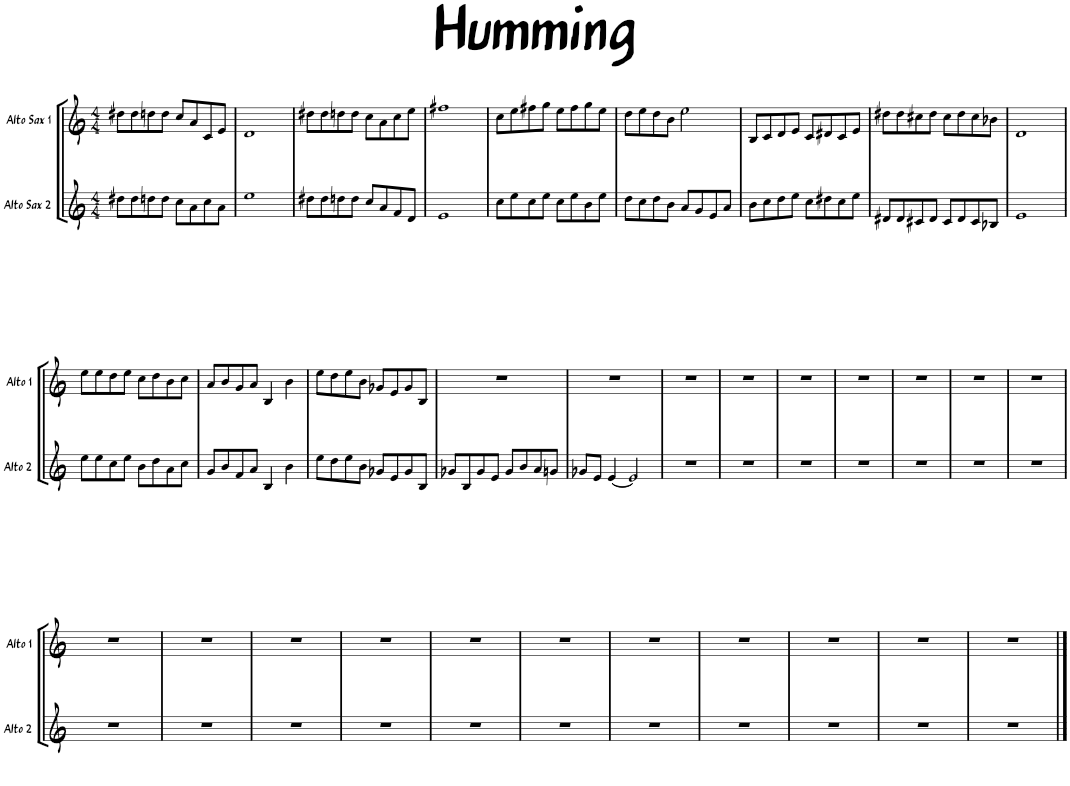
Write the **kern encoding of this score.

**kern	**kern
*part2	*part1
*staff2	*staff1
*I"Alto Sax 2	*I"Alto Sax 1
*I'Alto 2	*I'Alto 1
*clefG2	*clefG2
*Trd5c9	*Trd5c9
*k[]	*k[]
*M4/4	*M4/4
=1	=1
8dd#X\L	8dd#X\L
8dd#\	8dd#\
8ddn\	8ddn\
8dd\J	8dd\J
8cc\L	8cc/L
8a\	8a/
8cc\	8c/
8a\J	8e/J
=2	=2
1ee	1d
=3	=3
8dd#X\L	8dd#X\L
8dd#\	8dd#\
8ddn\	8ddn\
8dd\J	8dd\J
8cc/L	8cc\L
8a/	8a\
8f/	8cc\
8d/J	8ee\J
=4	=4
1e	1ff#X
=5	=5
8cc\L	8cc\L
8ee\	8ee\
8cc\	8ff#X\
8ee\J	8gg\J
8cc\L	8ee\L
8ee\	8ff#\
8b\	8gg\
8ee\J	8ee\J
=6	=6
8dd\L	8dd\L
8cc\	8ee\
8dd\	8dd\
8b\J	8b\J
8a/L	2ee\
8g/	.
8e/	.
8a/J	.
=7	=7
8b\L	8B/L
8cc\	8c/
8dd\	8d/
8ee\J	8e/J
8cc\L	8c/L
8dd#X\	8d#X/
8cc\	8c/
8ee\J	8e/J
=8	=8
8d#X/L	8dd#X\L
8d#/	8dd#\
8c#X/	8cc#X\
8d#/J	8dd#\J
8c#/L	8cc#\L
8d#/	8dd#\
8c#/	8cc#\
8B-X/J	8b-X\J
=9	=9
1e	1d
!!LO:LB:g=z
=10	=10
8ee\L	8ee\L
8ee\	8ee\
8cc\	8dd\
8ee\J	8ee\J
8b\L	8cc\L
8dd\	8dd\
8a\	8b\
8cc\J	8cc\J
=11	=11
8g/L	8a/L
8b/	8b/
8f/	8g/
8a/J	8a/J
4B/	4B/
4b\	4b\
=12	=12
8ee\L	8ee\L
8dd\	8dd\
8ee\	8ee\
8b\J	8b\J
8g-X/L	8g-X/L
8e/	8e/
8g-/	8g-/
8B/J	8B/J
=13	=13
8g-X/L	1r
8B/	.
8g-/	.
8e/J	.
8g-/L	.
8b/	.
8a/	.
8gn/J	.
=14	=14
8g-X/L	1r
8e/J	.
[4e/	.
2e/]	.
=15	=15
1r	1r
=16	=16
1r	1r
=17	=17
1r	1r
=18	=18
1r	1r
=19	=19
1r	1r
=20	=20
1r	1r
=21	=21
1r	1r
!!LO:LB:g=z
=22	=22
1r	1r
=23	=23
1r	1r
=24	=24
1r	1r
=25	=25
1r	1r
=26	=26
1r	1r
=27	=27
1r	1r
=28	=28
1r	1r
=29	=29
1r	1r
=30	=30
1r	1r
=31	=31
1r	1r
=32	=32
1r	1r
==	==
*-	*-
